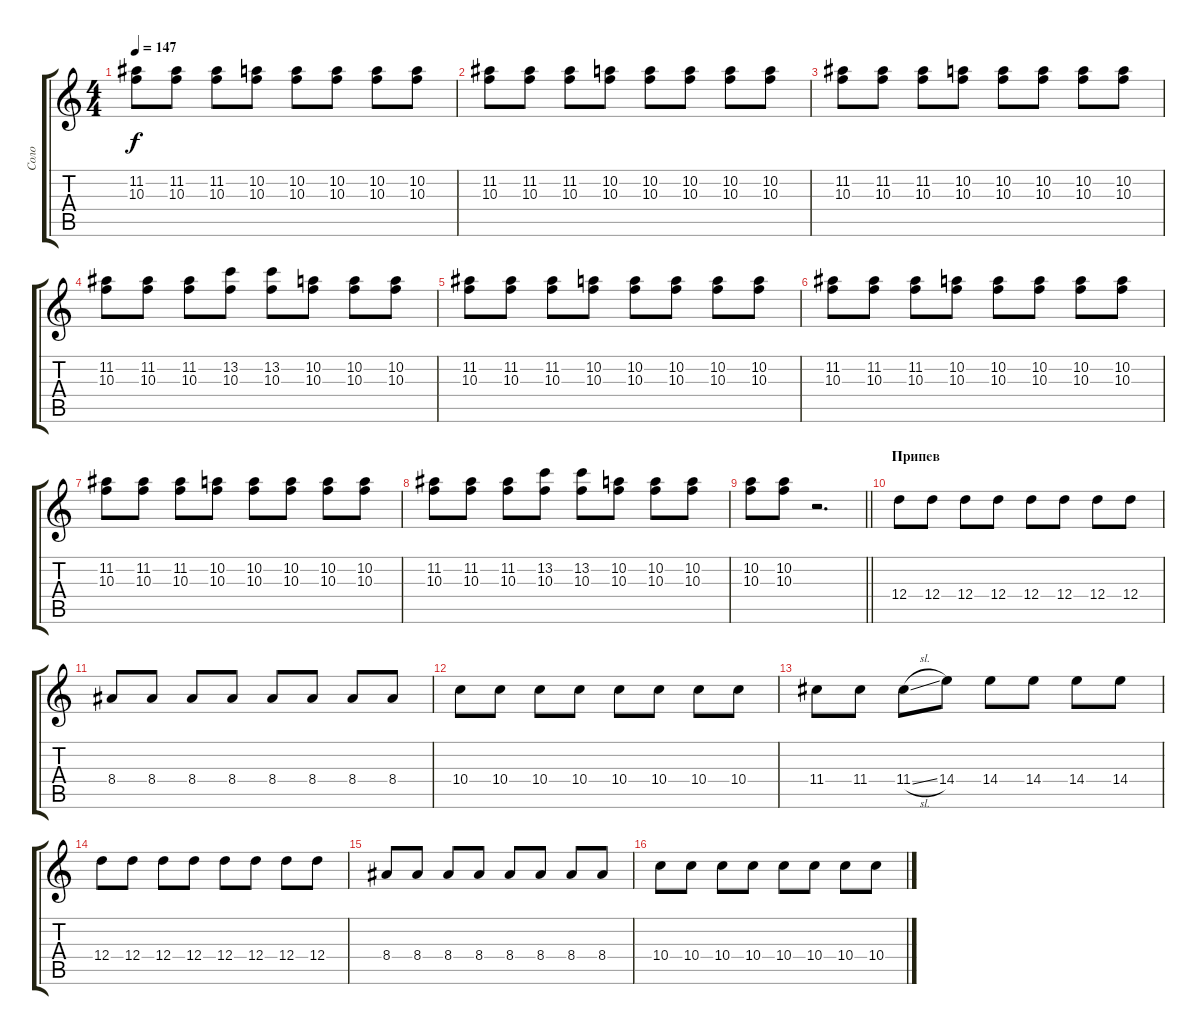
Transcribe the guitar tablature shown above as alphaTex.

\track ("Соло" "Соло") {instrument electricguitarclean}
\staff {score tabs}
\tuning (E4 B3 G3 D3 A2 E2) {hide}
\ts (4 4)
\tempo 147
\clef g2
\ks c
(11.2 10.3).8{dy f} (11.2 10.3).8 (11.2 10.3).8 (10.2 10.3).8 (10.2 10.3).8 (10.2 10.3).8 (10.2 10.3).8 (10.2 10.3).8 |
(11.2 10.3).8 (11.2 10.3).8 (11.2 10.3).8 (10.2 10.3).8 (10.2 10.3).8 (10.2 10.3).8 (10.2 10.3).8 (10.2 10.3).8 |
(11.2 10.3).8 (11.2 10.3).8 (11.2 10.3).8 (10.2 10.3).8 (10.2 10.3).8 (10.2 10.3).8 (10.2 10.3).8 (10.2 10.3).8 |
(11.2 10.3).8 (11.2 10.3).8 (11.2 10.3).8 (13.2 10.3).8 (13.2 10.3).8 (10.2 10.3).8 (10.2 10.3).8 (10.2 10.3).8 |
(11.2 10.3).8 (11.2 10.3).8 (11.2 10.3).8 (10.2 10.3).8 (10.2 10.3).8 (10.2 10.3).8 (10.2 10.3).8 (10.2 10.3).8 |
(11.2 10.3).8 (11.2 10.3).8 (11.2 10.3).8 (10.2 10.3).8 (10.2 10.3).8 (10.2 10.3).8 (10.2 10.3).8 (10.2 10.3).8 |
(11.2 10.3).8 (11.2 10.3).8 (11.2 10.3).8 (10.2 10.3).8 (10.2 10.3).8 (10.2 10.3).8 (10.2 10.3).8 (10.2 10.3).8 |
(11.2 10.3).8 (11.2 10.3).8 (11.2 10.3).8 (13.2 10.3).8 (13.2 10.3).8 (10.2 10.3).8 (10.2 10.3).8 (10.2 10.3).8 |
\barLineRight lightlight
(10.2 10.3).8 (10.2 10.3).8 r.2{d} |
\section ("" "Припев")
12.4.8 12.4.8 12.4.8 12.4.8 12.4.8 12.4.8 12.4.8 12.4.8 |
8.4.8 8.4.8 8.4.8 8.4.8 8.4.8 8.4.8 8.4.8 8.4.8 |
10.4.8 10.4.8 10.4.8 10.4.8 10.4.8 10.4.8 10.4.8 10.4.8 |
11.4.8 11.4.8 11.4{sl}.8 14.4.8 14.4.8 14.4.8 14.4.8 14.4.8 |
12.4.8 12.4.8 12.4.8 12.4.8 12.4.8 12.4.8 12.4.8 12.4.8 |
8.4.8 8.4.8 8.4.8 8.4.8 8.4.8 8.4.8 8.4.8 8.4.8 |
10.4.8 10.4.8 10.4.8 10.4.8 10.4.8 10.4.8 10.4.8 10.4.8
